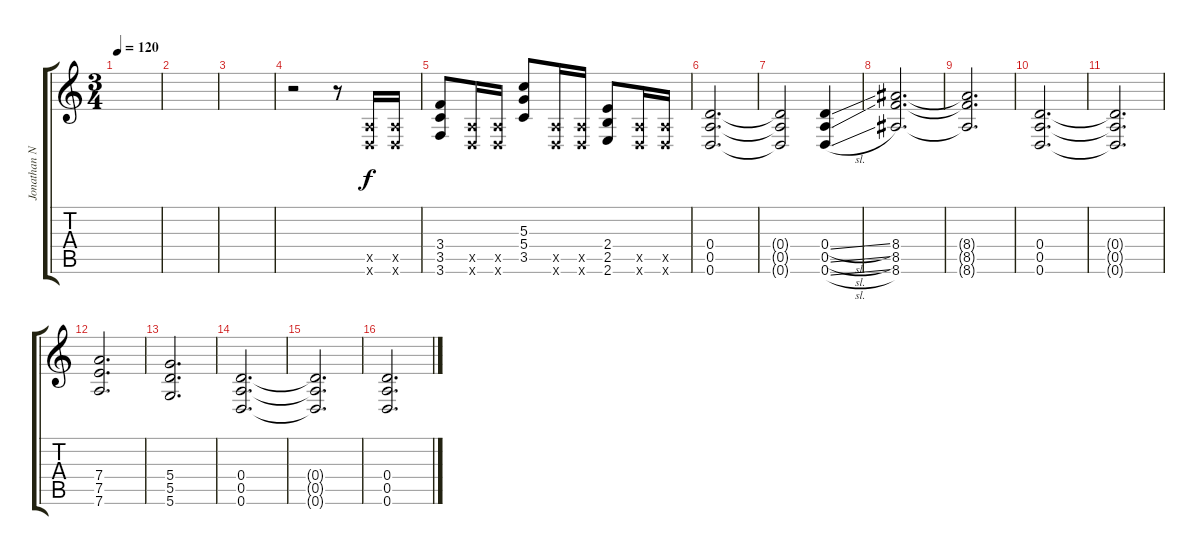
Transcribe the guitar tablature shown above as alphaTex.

\track ("Jonathan Nido" "Jonathan N") {instrument distortionguitar}
\staff {score tabs}
\tuning (E4 B3 G3 D3 A2 D2) {hide}
\ts (3 4)
\tempo 120
\clef g2
\ks c
|
|
|
r.2 r.8 (0.5{x} 0.6{x}).16 (0.5{x} 0.6{x}).16 |
(3.4 3.5 3.6).8 (0.5{x} 0.6{x}).16 (0.5{x} 0.6{x}).16 (5.3 5.4 3.5).8 (0.5{x} 0.6{x}).16 (0.5{x} 0.6{x}).16 (2.4 2.5 2.6).8 (0.5{x} 0.6{x}).16 (0.5{x} 0.6{x}).16 |
(0.4 0.5 0.6).2{d} |
(0.4{t} 0.5{t} 0.6{t}).2 (0.4{sl} 0.5{sl} 0.6{sl}).4 |
(8.4 8.5 8.6).2{d} |
(8.4{t} 8.5{t} 8.6{t}).2{d} |
(0.4 0.5 0.6).2{d} |
(0.4{t} 0.5{t} 0.6{t}).2{d} |
(7.4 7.5 7.6).2{d} |
(5.4 5.5 5.6).2{d} |
(0.4 0.5 0.6).2{d} |
(0.4{t} 0.5{t} 0.6{t}).2{d} |
(0.4 0.5 0.6).2{d}
